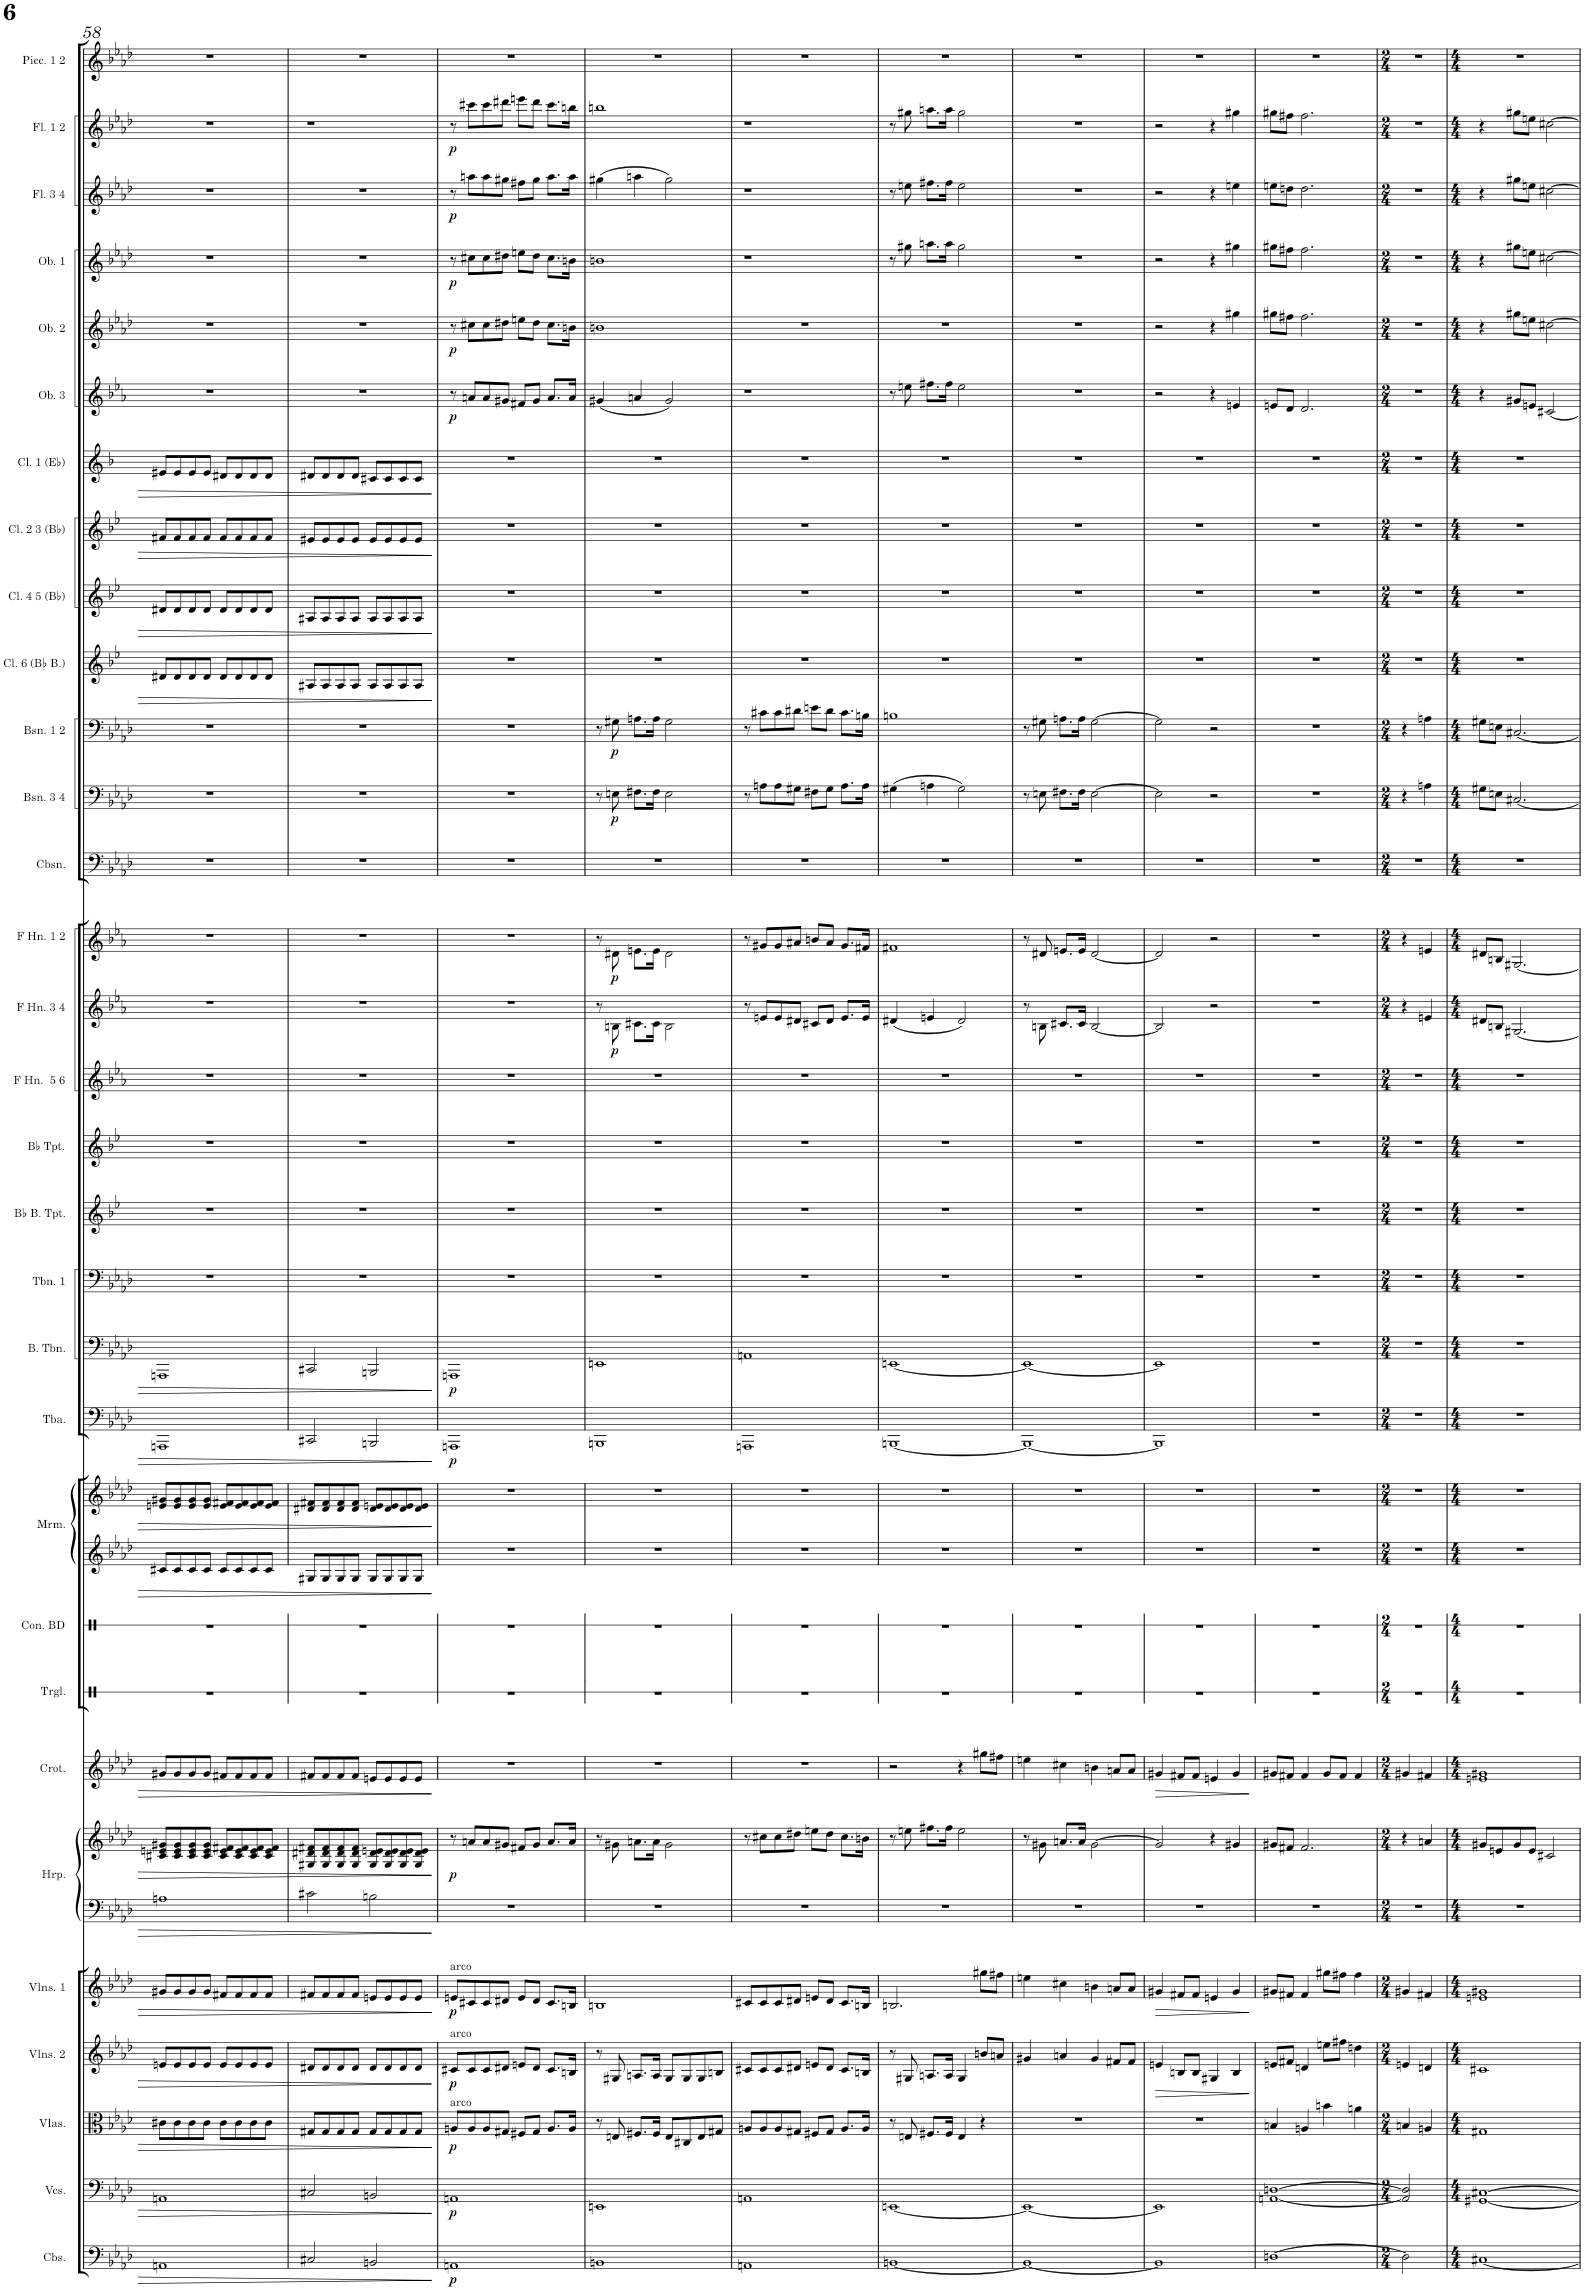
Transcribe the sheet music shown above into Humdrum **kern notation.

**kern	**dynam	**kern	**dynam	**kern	**dynam	**kern	**dynam	**kern	**dynam	**kern	**kern	**dynam	**kern	**dynam	**kern	**kern	**kern	**kern	**kern	**dynam	**kern	**dynam	**kern	**kern	**kern	**kern	**kern	**dynam	**kern	**dynam	**kern	**kern	**dynam	**kern	**dynam	**kern	**kern	**kern	**kern	**kern	**dynam	**kern	**dynam	**kern	**dynam	**kern	**dynam	**kern	**dynam	**kern
*part31	*part31	*part30	*part30	*part29	*part29	*part28	*part28	*part27	*part27	*part26	*part26	*part26	*part25	*part25	*part24	*part23	*part22	*part22	*part21	*part21	*part20	*part20	*part19	*part18	*part17	*part16	*part15	*part15	*part14	*part14	*part13	*part12	*part12	*part11	*part11	*part10	*part9	*part8	*part7	*part6	*part6	*part5	*part5	*part4	*part4	*part3	*part3	*part2	*part2	*part1
*staff33	*staff33	*staff32	*staff32	*staff31	*staff31	*staff30	*staff30	*staff29	*staff29	*staff28	*staff27	*staff27/28	*staff26	*staff26	*staff25	*staff24	*staff23	*staff22	*staff21	*staff21	*staff20	*staff20	*staff19	*staff18	*staff17	*staff16	*staff15	*staff15	*staff14	*staff14	*staff13	*staff12	*staff12	*staff11	*staff11	*staff10	*staff9	*staff8	*staff7	*staff6	*staff6	*staff5	*staff5	*staff4	*staff4	*staff3	*staff3	*staff2	*staff2	*staff1
*I"Contrabasses	*	*I"Violoncellos	*	*I"Violas	*	*I"Violins 2	*	*I"Violins 1	*	*I"Harp	*	*	*I"Crotales	*	*I"Triangle	*I"Concert Bass Drum	*I"Marimba	*	*I"Tuba	*	*I"Trombone 2	*	*I"Trombone 1	*I"Bb Bass Trumpet	*I"Bb Trumpet	*I"F Horn 5 &amp; 6	*I"F Horn 3 &amp; 4	*	*I"F Horn 1 &amp; 2	*	*I"Contrabassoon	*I"Bassoon 3 &amp; 4	*	*I"Bassoon 1 &amp; 2	*	*I"Clarinet 6 (Bb Bass)	*I"Clarinet 4 &amp; 5 (Bb)	*I"Clarinet 2 &amp; 3 (Bb)	*I"Clarinet 1 (Eb)	*I"Oboe 3 (E. Hn.)	*	*I"Oboe 2	*	*I"Oboe 1	*	*I"Flute 3 &amp; 4	*	*I"Flute 1 &amp; 2	*	*I"Piccolo 1 &amp; 2
*I'Cbs.	*	*I'Vcs.	*	*I'Vlas.	*	*I'Vlns. 2	*	*I'Vlns. 1	*	*I'Hrp.	*	*	*I'Crot.	*	*I'Trgl.	*I'Con. BD	*I'Mrm.	*	*I'Tba.	*	*I'Tbn. 2	*	*I'Tbn. 1	*I'Bb B. Tpt.	*I'Bb Tpt.	*I'F Hn. 5 6	*I'F Hn. 3 4	*	*I'F Hn. 1 2	*	*I'Cbsn.	*I'Bsn. 3 4	*	*I'Bsn. 1 2	*	*I'Cl. 6 (Bb B.)	*I'Cl. 4 5 (Bb)	*I'Cl. 2 3 (Bb)	*I'Cl. 1 (Eb)	*I'Ob. 3	*	*I'Ob. 2	*	*I'Ob. 1	*	*I'Fl. 3 4	*	*I'Fl. 1 2	*	*I'Picc. 1 2
!!LO:PB:g=z
*clefF4	*	*clefF4	*	*clefC3	*	*clefG2	*	*clefG2	*	*clefF4	*clefG2	*	*clefG2	*	*clefX	*clefX	*clefG2	*clefG2	*clefF4	*	*clefF4	*	*clefF4	*clefG2	*clefG2	*clefG2	*clefF4	*	*clefF4	*	*clefF4	*clefF4	*	*clefF4	*	*clefG2	*clefG2	*clefG2	*clefG2	*clefG2	*	*clefG2	*	*clefG2	*	*clefG2	*	*clefG2	*	*clefG2
*Trd7c12	*	*	*	*	*	*	*	*	*	*	*	*	*Trd-14c-24	*	*	*	*	*	*	*	*	*	*	*Trd8c14	*Trd1c2	*Trd4c7	*Trd4c7	*	*Trd4c7	*	*Trd7c12	*	*	*	*	*Trd8c14	*Trd1c2	*Trd1c2	*Trd-2c-3	*Trd4c7	*	*	*	*	*	*	*	*	*	*Trd-7c-12
*k[b-e-a-d-]	*	*k[b-e-a-d-]	*	*k[b-e-a-d-]	*	*k[b-e-a-d-]	*	*k[b-e-a-d-]	*	*k[b-e-a-d-]	*k[b-e-a-d-]	*	*k[b-e-a-d-]	*	*k[]	*k[]	*k[b-e-a-d-]	*k[b-e-a-d-]	*k[b-e-a-d-]	*	*k[b-e-a-d-]	*	*k[b-e-a-d-]	*k[b-e-]	*k[b-e-]	*k[b-e-a-]	*k[b-e-a-]	*	*k[b-e-a-]	*	*k[b-e-a-d-]	*k[b-e-a-d-]	*	*k[b-e-a-d-]	*	*k[b-e-]	*k[b-e-]	*k[b-e-]	*k[b-]	*k[b-e-a-]	*	*k[b-e-a-d-]	*	*k[b-e-a-d-]	*	*k[b-e-a-d-]	*	*k[b-e-a-d-]	*	*k[b-e-a-d-]
*M4/4	*	*M4/4	*	*M4/4	*	*M4/4	*	*M4/4	*	*M4/4	*M4/4	*	*M4/4	*	*M4/4	*M4/4	*M4/4	*M4/4	*M4/4	*	*M4/4	*	*M4/4	*M4/4	*M4/4	*M4/4	*M4/4	*	*M4/4	*	*M4/4	*M4/4	*	*M4/4	*	*M4/4	*M4/4	*M4/4	*M4/4	*M4/4	*	*M4/4	*	*M4/4	*	*M4/4	*	*M4/4	*	*M4/4
=58	=58	=58	=58	=58	=58	=58	=58	=58	=58	=58	=58	=58	=58	=58	=58	=58	=58	=58	=58	=58	=58	=58	=58	=58	=58	=58	=58	=58	=58	=58	=58	=58	=58	=58	=58	=58	=58	=58	=58	=58	=58	=58	=58	=58	=58	=58	=58	=58	=58	=58
1AAn	.	1AAn	.	8c#X\L	.	8en/L	.	8g#X/L	.	1An	8c#X/ 8en/ 8g#X/L	.	8g#X/L	.	1r	1r	8c#X/L	8en/ 8g#X/L	1AAAn	.	1AAAn	.	1r	1r	1r	1r	1r	.	1r	.	1r	1r	.	1r	.	8d#X/L	8d#X/L	8f#X/L	8e#X/L	1r	.	1r	.	1r	.	1r	.	1r	.	1r
.	.	.	.	8c#\	.	8e/	.	8g#/	.	.	8c#/ 8e/ 8g#/	.	8g#/	.	.	.	8c#/	8e/ 8g#/	.	.	.	.	.	.	.	.	.	.	.	.	.	.	.	.	.	8d#/	8d#/	8f#/	8e#/	.	.	.	.	.	.	.	.	.	.	.
.	.	.	.	8c#\	.	8e/	.	8g#/	.	.	8c#/ 8e/ 8g#/	.	8g#/	.	.	.	8c#/	8e/ 8g#/	.	.	.	.	.	.	.	.	.	.	.	.	.	.	.	.	.	8d#/	8d#/	8f#/	8e#/	.	.	.	.	.	.	.	.	.	.	.
.	.	.	.	8c#\J	.	8e/J	.	8g#/J	.	.	8c#/ 8e/ 8g#/J	.	8g#/J	.	.	.	8c#/J	8e/ 8g#/J	.	.	.	.	.	.	.	.	.	.	.	.	.	.	.	.	.	8d#/J	8d#/J	8f#/J	8e#/J	.	.	.	.	.	.	.	.	.	.	.
.	.	.	.	8c#\L	.	8e/L	.	8f#X/L	.	.	8c#/ 8e/ 8f#X/L	.	8f#X/L	.	.	.	8c#/L	8e/ 8f#X/L	.	.	.	.	.	.	.	.	.	.	.	.	.	.	.	.	.	8d#/L	8d#/L	8f#/L	8d#X/L	.	.	.	.	.	.	.	.	.	.	.
.	.	.	.	8c#\	.	8e/	.	8f#/	.	.	8c#/ 8e/ 8f#/	.	8f#/	.	.	.	8c#/	8e/ 8f#/	.	.	.	.	.	.	.	.	.	.	.	.	.	.	.	.	.	8d#/	8d#/	8f#/	8d#/	.	.	.	.	.	.	.	.	.	.	.
.	.	.	.	8c#\	.	8e/	.	8f#/	.	.	8c#/ 8e/ 8f#/	.	8f#/	.	.	.	8c#/	8e/ 8f#/	.	.	.	.	.	.	.	.	.	.	.	.	.	.	.	.	.	8d#/	8d#/	8f#/	8d#/	.	.	.	.	.	.	.	.	.	.	.
.	.	.	.	8c#\J	.	8e/J	.	8f#/J	.	.	8c#/ 8e/ 8f#/J	.	8f#/J	.	.	.	8c#/J	8e/ 8f#/J	.	.	.	.	.	.	.	.	.	.	.	.	.	.	.	.	.	8d#/J	8d#/J	8f#/J	8d#/J	.	.	.	.	.	.	.	.	.	.	.
=59	=59	=59	=59	=59	=59	=59	=59	=59	=59	=59	=59	=59	=59	=59	=59	=59	=59	=59	=59	=59	=59	=59	=59	=59	=59	=59	=59	=59	=59	=59	=59	=59	=59	=59	=59	=59	=59	=59	=59	=59	=59	=59	=59	=59	=59	=59	=59	=59	=59	=59
2C#X/	.	2C#X/	.	8G#X/L	.	8d#X/L	.	8f#X/L	.	2c#X\	8G#X/ 8d#X/ 8f#X/L	.	8f#X/L	.	1r	1r	8G#X/L	8d#X/ 8f#X/L	2CC#X/	.	2CC#X/	.	1r	1r	1r	1r	1r	.	1r	.	1r	1r	.	1r	.	8A#X/L	8A#X/L	8e#X/L	8d#X/L	1r	.	1r	.	1r	.	1r	.	1r	.	1r
.	.	.	.	8G#/	.	8d#/	.	8f#/	.	.	8G#/ 8d#/ 8f#/	.	8f#/	.	.	.	8G#/	8d#/ 8f#/	.	.	.	.	.	.	.	.	.	.	.	.	.	.	.	.	.	8A#/	8A#/	8e#/	8d#/	.	.	.	.	.	.	.	.	.	.	.
.	.	.	.	8G#/	.	8d#/	.	8f#/	.	.	8G#/ 8d#/ 8f#/	.	8f#/	.	.	.	8G#/	8d#/ 8f#/	.	.	.	.	.	.	.	.	.	.	.	.	.	.	.	.	.	8A#/	8A#/	8e#/	8d#/	.	.	.	.	.	.	.	.	.	.	.
.	.	.	.	8G#/J	.	8d#/J	.	8f#/J	.	.	8G#/ 8d#/ 8f#/J	.	8f#/J	.	.	.	8G#/J	8d#/ 8f#/J	.	.	.	.	.	.	.	.	.	.	.	.	.	.	.	.	.	8A#/J	8A#/J	8e#/J	8d#/J	.	.	.	.	.	.	.	.	.	.	.
2BBn/	.	2BBn/	.	8G#/L	.	8d#/L	.	8en/L	.	2Bn\	8G#/ 8d#/ 8en/L	.	8en/L	.	.	.	8G#/L	8d#/ 8en/L	2BBBn/	.	2BBBn/	.	.	.	.	.	.	.	.	.	.	.	.	.	.	8A#/L	8A#/L	8e#/L	8c#X/L	.	.	.	.	.	.	.	.	.	.	.
.	.	.	.	8G#/	.	8d#/	.	8e/	.	.	8G#/ 8d#/ 8e/	.	8e/	.	.	.	8G#/	8d#/ 8e/	.	.	.	.	.	.	.	.	.	.	.	.	.	.	.	.	.	8A#/	8A#/	8e#/	8c#/	.	.	.	.	.	.	.	.	.	.	.
.	.	.	.	8G#/	.	8d#/	.	8e/	.	.	8G#/ 8d#/ 8e/	.	8e/	.	.	.	8G#/	8d#/ 8e/	.	.	.	.	.	.	.	.	.	.	.	.	.	.	.	.	.	8A#/	8A#/	8e#/	8c#/	.	.	.	.	.	.	.	.	.	.	.
.	.	.	.	8G#/J	.	8d#/J	.	8e/J	.	.	8G#/ 8d#/ 8e/J	.	8e/J	.	.	.	8G#/J	8d#/ 8e/J	.	.	.	.	.	.	.	.	.	.	.	.	.	.	.	.	.	8A#/J	8A#/J	8e#/J	8c#/J	.	.	.	.	.	.	.	.	.	.	.
=60	=60	=60	=60	=60	=60	=60	=60	=60	=60	=60	=60	=60	=60	=60	=60	=60	=60	=60	=60	=60	=60	=60	=60	=60	=60	=60	=60	=60	=60	=60	=60	=60	=60	=60	=60	=60	=60	=60	=60	=60	=60	=60	=60	=60	=60	=60	=60	=60	=60	=60
!	!	!	!	!	!	!	!	!LO:TX:a:t=arco	!	!	!	!	!	!	!	!	!	!	!	!	!	!	!	!	!	!	!	!	!	!	!	!	!	!	!	!	!	!	!	!	!	!	!	!	!	!	!	!	!	!
!	!	!	!	!	!	!LO:TX:a:t=arco	!	!	!	!	!	!	!	!	!	!	!	!	!	!	!	!	!	!	!	!	!	!	!	!	!	!	!	!	!	!	!	!	!	!	!	!	!	!	!	!	!	!	!	!
!	!	!	!	!LO:TX:a:t=arco	!	!	!	!	!	!	!	!	!	!	!	!	!	!	!	!	!	!	!	!	!	!	!	!	!	!	!	!	!	!	!	!	!	!	!	!	!	!	!	!	!	!	!	!	!	!
!	!LO:DY:b	!	!LO:DY:b	!	!LO:DY:b	!	!LO:DY:b	!	!LO:DY:b	!	!	!LO:DY:b	!	!	!	!	!	!	!	!LO:DY:b	!	!LO:DY:b	!	!	!	!	!	!	!	!	!	!	!	!	!	!	!	!	!	!	!LO:DY:b	!	!LO:DY:b	!	!LO:DY:b	!	!LO:DY:b	!	!LO:DY:b	!
1AAn	p	1AAn	p	8An/L	p	8c#X/L	p	8en/L	p	1r	8r	p	1r	.	1r	1r	1r	1r	1AAAn	p	1AAAn	p	1r	1r	1r	1r	1r	.	1r	.	1r	1r	.	1r	.	1r	1r	1r	1r	8r	p	8r	p	8r	p	8r	p	8r	p	1r
.	.	.	.	8A/	.	8c#/	.	8c#X/	.	.	8an/L	.	.	.	.	.	.	.	.	.	.	.	.	.	.	.	.	.	.	.	.	.	.	.	.	.	.	.	.	8an/L	.	8cc#X\L	.	8cc#X\L	.	8aan\L	.	8ccc#X\L	.	.
.	.	.	.	8A/	.	8c#/	.	8c#/	.	.	8a/	.	.	.	.	.	.	.	.	.	.	.	.	.	.	.	.	.	.	.	.	.	.	.	.	.	.	.	.	8a/	.	8cc#\	.	8cc#\	.	8aa\	.	8ccc#\	.	.
.	.	.	.	8G#X/J	.	8d#X/J	.	8d#X/J	.	.	8g#X/J	.	.	.	.	.	.	.	.	.	.	.	.	.	.	.	.	.	.	.	.	.	.	.	.	.	.	.	.	8g#X/J	.	8dd#X\J	.	8dd#X\J	.	8gg#X\J	.	8ddd#X\J	.	.
.	.	.	.	8F#X/L	.	8en/L	.	8e/L	.	.	8f#X/L	.	.	.	.	.	.	.	.	.	.	.	.	.	.	.	.	.	.	.	.	.	.	.	.	.	.	.	.	8f#X/L	.	8een\L	.	8een\L	.	8ff#X\L	.	8eeen\L	.	.
.	.	.	.	8G#/J	.	8d#/J	.	8d#/J	.	.	8g#/J	.	.	.	.	.	.	.	.	.	.	.	.	.	.	.	.	.	.	.	.	.	.	.	.	.	.	.	.	8g#/J	.	8dd#\J	.	8dd#\J	.	8gg#\J	.	8ddd#\J	.	.
.	.	.	.	8.A/L	.	8.c#/L	.	8.c#/L	.	.	8.a/L	.	.	.	.	.	.	.	.	.	.	.	.	.	.	.	.	.	.	.	.	.	.	.	.	.	.	.	.	8.a/L	.	8.cc#\L	.	8.cc#\L	.	8.aa\L	.	8.ccc#\L	.	.
.	.	.	.	16A/Jk	.	16Bn/Jk	.	16Bn/Jk	.	.	16a/Jk	.	.	.	.	.	.	.	.	.	.	.	.	.	.	.	.	.	.	.	.	.	.	.	.	.	.	.	.	16a/Jk	.	16bn\Jk	.	16bn\Jk	.	16aa\Jk	.	16bbn\Jk	.	.
=61	=61	=61	=61	=61	=61	=61	=61	=61	=61	=61	=61	=61	=61	=61	=61	=61	=61	=61	=61	=61	=61	=61	=61	=61	=61	=61	=61	=61	=61	=61	=61	=61	=61	=61	=61	=61	=61	=61	=61	=61	=61	=61	=61	=61	=61	=61	=61	=61	=61	=61
1BBn	.	1EEn	.	8r	.	8r	.	1Bn	.	1r	8r	.	1r	.	1r	1r	1r	1r	1BBBn	.	1EEn	.	1r	1r	1r	1r	8r	.	8r	.	1r	8r	.	8r	.	1r	1r	1r	1r	(4g#X/	.	1bn	.	1bn	.	(4gg#X\	.	1bbn	.	1r
!	!	!	!	!	!	!	!	!	!	!	!	!	!	!	!	!	!	!	!	!	!	!	!	!	!	!	!	!LO:DY:b	!	!LO:DY:b	!	!	!LO:DY:b	!	!LO:DY:b	!	!	!	!	!	!	!	!	!	!	!	!	!	!	!
.	.	.	.	8En/	.	8G#X/	.	.	.	.	8g#X\	.	.	.	.	.	.	.	.	.	.	.	.	.	.	.	8Bn\	p	8d#X\	p	.	8En\	p	8G#X\	p	.	.	.	.	.	.	.	.	.	.	.	.	.	.	.
.	.	.	.	8.F#X/L	.	8.An/L	.	.	.	.	8.an\L	.	.	.	.	.	.	.	.	.	.	.	.	.	.	.	8.c#X\L	.	8.en\L	.	.	8.F#X\L	.	8.An\L	.	.	.	.	.	4an/	.	.	.	.	.	4aan\	.	.	.	.
.	.	.	.	16F#/Jk	.	16A/Jk	.	.	.	.	16a\Jk	.	.	.	.	.	.	.	.	.	.	.	.	.	.	.	16c#\Jk	.	16e\Jk	.	.	16F#\Jk	.	16A\Jk	.	.	.	.	.	.	.	.	.	.	.	.	.	.	.	.
.	.	.	.	8E/L	.	8G#/L	.	.	.	.	2g#\	.	.	.	.	.	.	.	.	.	.	.	.	.	.	.	2B\	.	2d#\	.	.	2E\	.	2G#\	.	.	.	.	.	2g#/)	.	.	.	.	.	2gg#\)	.	.	.	.
.	.	.	.	8C#X/	.	8G#/	.	.	.	.	.	.	.	.	.	.	.	.	.	.	.	.	.	.	.	.	.	.	.	.	.	.	.	.	.	.	.	.	.	.	.	.	.	.	.	.	.	.	.	.
.	.	.	.	8E/	.	8G#/	.	.	.	.	.	.	.	.	.	.	.	.	.	.	.	.	.	.	.	.	.	.	.	.	.	.	.	.	.	.	.	.	.	.	.	.	.	.	.	.	.	.	.	.
.	.	.	.	8G#X/J	.	8Bn/J	.	.	.	.	.	.	.	.	.	.	.	.	.	.	.	.	.	.	.	.	.	.	.	.	.	.	.	.	.	.	.	.	.	.	.	.	.	.	.	.	.	.	.	.
=62	=62	=62	=62	=62	=62	=62	=62	=62	=62	=62	=62	=62	=62	=62	=62	=62	=62	=62	=62	=62	=62	=62	=62	=62	=62	=62	=62	=62	=62	=62	=62	=62	=62	=62	=62	=62	=62	=62	=62	=62	=62	=62	=62	=62	=62	=62	=62	=62	=62	=62
1AAn	.	1AAn	.	8An/L	.	8c#X/L	.	8c#X/L	.	1r	8r	.	1r	.	1r	1r	1r	1r	1AAAn	.	1AAn	.	1r	1r	1r	1r	8r	.	8r	.	1r	8r	.	8r	.	1r	1r	1r	1r	1r	.	1r	.	1r	.	1r	.	1r	.	1r
.	.	.	.	8A/	.	8c#/	.	8c#/	.	.	8cc#X\L	.	.	.	.	.	.	.	.	.	.	.	.	.	.	.	8en/L	.	8g#X/L	.	.	8An\L	.	8c#X\L	.	.	.	.	.	.	.	.	.	.	.	.	.	.	.	.
.	.	.	.	8A/	.	8c#/	.	8c#/	.	.	8cc#\	.	.	.	.	.	.	.	.	.	.	.	.	.	.	.	8e/	.	8g#/	.	.	8A\	.	8c#\	.	.	.	.	.	.	.	.	.	.	.	.	.	.	.	.
.	.	.	.	8G#X/J	.	8d#X/J	.	8d#X/J	.	.	8dd#X\J	.	.	.	.	.	.	.	.	.	.	.	.	.	.	.	8d#X/J	.	8a#X/J	.	.	8G#X\J	.	8d#X\J	.	.	.	.	.	.	.	.	.	.	.	.	.	.	.	.
.	.	.	.	8F#X/L	.	8en/L	.	8en/L	.	.	8een\L	.	.	.	.	.	.	.	.	.	.	.	.	.	.	.	8c#X/L	.	8bn/L	.	.	8F#X\L	.	8en\L	.	.	.	.	.	.	.	.	.	.	.	.	.	.	.	.
.	.	.	.	8G#/J	.	8d#/J	.	8d#/J	.	.	8dd#\J	.	.	.	.	.	.	.	.	.	.	.	.	.	.	.	8d#/J	.	8a#/J	.	.	8G#\J	.	8d#\J	.	.	.	.	.	.	.	.	.	.	.	.	.	.	.	.
.	.	.	.	8.A/L	.	8.c#/L	.	8.c#/L	.	.	8.cc#\L	.	.	.	.	.	.	.	.	.	.	.	.	.	.	.	8.e/L	.	8.g#/L	.	.	8.A\L	.	8.c#\L	.	.	.	.	.	.	.	.	.	.	.	.	.	.	.	.
.	.	.	.	16A/Jk	.	16Bn/Jk	.	16Bn/Jk	.	.	16bn\Jk	.	.	.	.	.	.	.	.	.	.	.	.	.	.	.	16e/Jk	.	16f#X/Jk	.	.	16A\Jk	.	16Bn\Jk	.	.	.	.	.	.	.	.	.	.	.	.	.	.	.	.
=63	=63	=63	=63	=63	=63	=63	=63	=63	=63	=63	=63	=63	=63	=63	=63	=63	=63	=63	=63	=63	=63	=63	=63	=63	=63	=63	=63	=63	=63	=63	=63	=63	=63	=63	=63	=63	=63	=63	=63	=63	=63	=63	=63	=63	=63	=63	=63	=63	=63	=63
[1BBn	.	[1EEn	.	8r	.	8r	.	2.Bn/	.	1r	8r	.	2r	.	1r	1r	1r	1r	[1BBBn	.	[1EEn	.	1r	1r	1r	1r	(4d#X/	.	1f#X	.	1r	(4G#X\	.	1Bn	.	1r	1r	1r	1r	8r	.	1r	.	8r	.	8r	.	8r	.	1r
.	.	.	.	8En/	.	8G#X/	.	.	.	.	8een\	.	.	.	.	.	.	.	.	.	.	.	.	.	.	.	.	.	.	.	.	.	.	.	.	.	.	.	.	8een\	.	.	.	8gg#X\	.	8een\	.	8gg#X\	.	.
.	.	.	.	8.F#X/L	.	8.An/L	.	.	.	.	8.ff#X\L	.	.	.	.	.	.	.	.	.	.	.	.	.	.	.	4en/	.	.	.	.	4An\	.	.	.	.	.	.	.	8.ff#X\L	.	.	.	8.aan\L	.	8.ff#X\L	.	8.aan\L	.	.
.	.	.	.	16F#/Jk	.	16A/Jk	.	.	.	.	16ff#\Jk	.	.	.	.	.	.	.	.	.	.	.	.	.	.	.	.	.	.	.	.	.	.	.	.	.	.	.	.	16ff#\Jk	.	.	.	16aa\Jk	.	16ff#\Jk	.	16aa\Jk	.	.
.	.	.	.	4E/	.	4G#/	.	.	.	.	2ee\	.	4r	.	.	.	.	.	.	.	.	.	.	.	.	.	2d#/)	.	.	.	.	2G#\)	.	.	.	.	.	.	.	2ee\	.	.	.	2gg#\	.	2ee\	.	2gg#\	.	.
.	.	.	.	4r	.	8bn/L	.	8gg#X\L	.	.	.	.	8gg#X\L	.	.	.	.	.	.	.	.	.	.	.	.	.	.	.	.	.	.	.	.	.	.	.	.	.	.	.	.	.	.	.	.	.	.	.	.	.
.	.	.	.	.	.	8an/J	.	8ff#X\J	.	.	.	.	8ff#X\J	.	.	.	.	.	.	.	.	.	.	.	.	.	.	.	.	.	.	.	.	.	.	.	.	.	.	.	.	.	.	.	.	.	.	.	.	.
=64	=64	=64	=64	=64	=64	=64	=64	=64	=64	=64	=64	=64	=64	=64	=64	=64	=64	=64	=64	=64	=64	=64	=64	=64	=64	=64	=64	=64	=64	=64	=64	=64	=64	=64	=64	=64	=64	=64	=64	=64	=64	=64	=64	=64	=64	=64	=64	=64	=64	=64
1BB_	.	1EE_	.	1r	.	4g#X/	.	4een\	.	1r	8r	.	4een\	.	1r	1r	1r	1r	1BBB_	.	1EE_	.	1r	1r	1r	1r	8r	.	8r	.	1r	8r	.	8r	.	1r	1r	1r	1r	1r	.	1r	.	1r	.	1r	.	1r	.	1r
.	.	.	.	.	.	.	.	.	.	.	8g#X\	.	.	.	.	.	.	.	.	.	.	.	.	.	.	.	8Bn\	.	8d#X/	.	.	8En\	.	8G#X\	.	.	.	.	.	.	.	.	.	.	.	.	.	.	.	.
.	.	.	.	.	.	4an/	.	4cc#X\	.	.	8.an/L	.	4cc#X\	.	.	.	.	.	.	.	.	.	.	.	.	.	8.c#X/L	.	8.en/L	.	.	8.F#X\L	.	8.An\L	.	.	.	.	.	.	.	.	.	.	.	.	.	.	.	.
.	.	.	.	.	.	.	.	.	.	.	16a/Jk	.	.	.	.	.	.	.	.	.	.	.	.	.	.	.	16c#/Jk	.	16e/Jk	.	.	16F#\Jk	.	16A\Jk	.	.	.	.	.	.	.	.	.	.	.	.	.	.	.	.
.	.	.	.	.	.	4g#/	.	4bn\	.	.	[2g#\	.	4bn\	.	.	.	.	.	.	.	.	.	.	.	.	.	[2B/	.	[2d#/	.	.	[2E\	.	[2G#\	.	.	.	.	.	.	.	.	.	.	.	.	.	.	.	.
.	.	.	.	.	.	8f#X/L	.	8an/L	.	.	.	.	8an/L	.	.	.	.	.	.	.	.	.	.	.	.	.	.	.	.	.	.	.	.	.	.	.	.	.	.	.	.	.	.	.	.	.	.	.	.	.
.	.	.	.	.	.	8f#/J	.	8a/J	.	.	.	.	8a/J	.	.	.	.	.	.	.	.	.	.	.	.	.	.	.	.	.	.	.	.	.	.	.	.	.	.	.	.	.	.	.	.	.	.	.	.	.
=65	=65	=65	=65	=65	=65	=65	=65	=65	=65	=65	=65	=65	=65	=65	=65	=65	=65	=65	=65	=65	=65	=65	=65	=65	=65	=65	=65	=65	=65	=65	=65	=65	=65	=65	=65	=65	=65	=65	=65	=65	=65	=65	=65	=65	=65	=65	=65	=65	=65	=65
!	!	!	!	!	!	!	!LO:HP:b	!	!LO:HP:b	!	!	!	!	!LO:HP:b	!	!	!	!	!	!	!	!	!	!	!	!	!	!	!	!	!	!	!	!	!	!	!	!	!	!	!	!	!	!	!	!	!	!	!	!
1BB]	.	1EE]	.	1r	.	4en/	>	4g#X/	>	1r	2g#/]	.	4g#X/	>	1r	1r	1r	1r	1BBB]	.	1EE]	.	1r	1r	1r	1r	2B/]	.	2d#/]	.	1r	2E\]	.	2G#\]	.	1r	1r	1r	1r	2r	.	2r	.	2r	.	2r	.	2r	.	1r
.	.	.	.	.	.	8Bn/L	.	8f#X/L	.	.	.	.	8f#X/L	.	.	.	.	.	.	.	.	.	.	.	.	.	.	.	.	.	.	.	.	.	.	.	.	.	.	.	.	.	.	.	.	.	.	.	.	.
.	.	.	.	.	.	8B/J	.	8f#/J	.	.	.	.	8f#/J	.	.	.	.	.	.	.	.	.	.	.	.	.	.	.	.	.	.	.	.	.	.	.	.	.	.	.	.	.	.	.	.	.	.	.	.	.
.	.	.	.	.	.	4G#X/	.	4en/	.	.	4r	.	4en/	.	.	.	.	.	.	.	.	.	.	.	.	.	2r	.	2r	.	.	2r	.	2r	.	.	.	.	.	4r	.	4r	.	4r	.	4r	.	4r	.	.
.	.	.	.	.	.	4B/	.	4g#/	.	.	4g#X/	.	4g#/	.	.	.	.	.	.	.	.	.	.	.	.	.	.	.	.	.	.	.	.	.	.	.	.	.	.	4en/	.	4gg#X\	.	4gg#X\	.	4een\	.	4gg#X\	.	.
.	.	.	.	.	.	.	]	.	]	.	.	.	.	]	.	.	.	.	.	.	.	.	.	.	.	.	.	.	.	.	.	.	.	.	.	.	.	.	.	.	.	.	.	.	.	.	.	.	.	.
=66	=66	=66	=66	=66	=66	=66	=66	=66	=66	=66	=66	=66	=66	=66	=66	=66	=66	=66	=66	=66	=66	=66	=66	=66	=66	=66	=66	=66	=66	=66	=66	=66	=66	=66	=66	=66	=66	=66	=66	=66	=66	=66	=66	=66	=66	=66	=66	=66	=66	=66
[1Dn	.	[1AAn [1Dn	.	4Bn/	.	8en/L	.	8g#X/L	.	1r	8g#X/L	.	8g#X/L	.	1r	1r	1r	1r	1r	.	1r	.	1r	1r	1r	1r	1r	.	1r	.	1r	1r	.	1r	.	1r	1r	1r	1r	8en/L	.	8gg#X\L	.	8gg#X\L	.	8een\L	.	8gg#X\L	.	1r
.	.	.	.	.	.	8f#X/J	.	8f#X/J	.	.	8f#X/J	.	8f#X/J	.	.	.	.	.	.	.	.	.	.	.	.	.	.	.	.	.	.	.	.	.	.	.	.	.	.	8d/J	.	8ff#X\J	.	8ff#X\J	.	8ddn\J	.	8ff#X\J	.	.
.	.	.	.	4An/	.	4dn/	.	4f#/	.	.	2.f#/	.	4f#/	.	.	.	.	.	.	.	.	.	.	.	.	.	.	.	.	.	.	.	.	.	.	.	.	.	.	2.d/	.	2.ff#\	.	2.ff#\	.	2.dd\	.	2.ff#\	.	.
.	.	.	.	4bn\	.	8een\L	.	8gg#X\L	.	.	.	.	8g#/L	.	.	.	.	.	.	.	.	.	.	.	.	.	.	.	.	.	.	.	.	.	.	.	.	.	.	.	.	.	.	.	.	.	.	.	.	.
.	.	.	.	.	.	8ff#X\J	.	8ff#X\J	.	.	.	.	8f#/J	.	.	.	.	.	.	.	.	.	.	.	.	.	.	.	.	.	.	.	.	.	.	.	.	.	.	.	.	.	.	.	.	.	.	.	.	.
.	.	.	.	4an\	.	4ddn\	.	4ff#\	.	.	.	.	4f#/	.	.	.	.	.	.	.	.	.	.	.	.	.	.	.	.	.	.	.	.	.	.	.	.	.	.	.	.	.	.	.	.	.	.	.	.	.
=67	=67	=67	=67	=67	=67	=67	=67	=67	=67	=67	=67	=67	=67	=67	=67	=67	=67	=67	=67	=67	=67	=67	=67	=67	=67	=67	=67	=67	=67	=67	=67	=67	=67	=67	=67	=67	=67	=67	=67	=67	=67	=67	=67	=67	=67	=67	=67	=67	=67	=67
*M2/4	*	*M2/4	*	*M2/4	*	*M2/4	*	*M2/4	*	*M2/4	*M2/4	*	*M2/4	*	*M2/4	*M2/4	*M2/4	*M2/4	*M2/4	*	*M2/4	*	*M2/4	*M2/4	*M2/4	*M2/4	*M2/4	*	*M2/4	*	*M2/4	*M2/4	*	*M2/4	*	*M2/4	*M2/4	*M2/4	*M2/4	*M2/4	*	*M2/4	*	*M2/4	*	*M2/4	*	*M2/4	*	*M2/4
2D\]	.	2AA/] 2D/]	.	4Bn/	.	4en/	.	4g#X/	.	2r	4r	.	4g#X/	.	2r	2r	2r	2r	2r	.	2r	.	2r	2r	2r	2r	4r	.	4r	.	2r	4r	.	4r	.	2r	2r	2r	2r	2r	.	2r	.	2r	.	2r	.	2r	.	2r
.	.	.	.	4An/	.	4dn/	.	4f#X/	.	.	4an/	.	4f#X/	.	.	.	.	.	.	.	.	.	.	.	.	.	4en/	.	4en/	.	.	4An\	.	4An\	.	.	.	.	.	.	.	.	.	.	.	.	.	.	.	.
=68	=68	=68	=68	=68	=68	=68	=68	=68	=68	=68	=68	=68	=68	=68	=68	=68	=68	=68	=68	=68	=68	=68	=68	=68	=68	=68	=68	=68	=68	=68	=68	=68	=68	=68	=68	=68	=68	=68	=68	=68	=68	=68	=68	=68	=68	=68	=68	=68	=68	=68
*M4/4	*	*M4/4	*	*M4/4	*	*M4/4	*	*M4/4	*	*M4/4	*M4/4	*	*M4/4	*	*M4/4	*M4/4	*M4/4	*M4/4	*M4/4	*	*M4/4	*	*M4/4	*M4/4	*M4/4	*M4/4	*M4/4	*	*M4/4	*	*M4/4	*M4/4	*	*M4/4	*	*M4/4	*M4/4	*M4/4	*M4/4	*M4/4	*	*M4/4	*	*M4/4	*	*M4/4	*	*M4/4	*	*M4/4
[1C#X	.	[1GG#X [1C#X	.	1G#X	.	1c#X	.	1en 1g#X	.	1r	8g#X/L	.	1en 1g#X	.	1r	1r	1r	1r	1r	.	1r	.	1r	1r	1r	1r	8d#X/L	.	8d#X/L	.	1r	8G#X\L	.	8G#X\L	.	1r	1r	1r	1r	4r	.	4r	.	4r	.	4r	.	4r	.	1r
.	.	.	.	.	.	.	.	.	.	.	8en/	.	.	.	.	.	.	.	.	.	.	.	.	.	.	.	8Bn/J	.	8Bn/J	.	.	8En\J	.	8En\J	.	.	.	.	.	.	.	.	.	.	.	.	.	.	.	.
.	.	.	.	.	.	.	.	.	.	.	8g#/	.	.	.	.	.	.	.	.	.	.	.	.	.	.	.	[2.G#X/	.	[2.G#X/	.	.	[2.C#X/	.	[2.C#X/	.	.	.	.	.	8g#X/L	.	8gg#X\L	.	8gg#X\L	.	8gg#X\L	.	8gg#X\L	.	.
.	.	.	.	.	.	.	.	.	.	.	8e/J	.	.	.	.	.	.	.	.	.	.	.	.	.	.	.	.	.	.	.	.	.	.	.	.	.	.	.	.	8en/J	.	8een\J	.	8een\J	.	8een\J	.	8een\J	.	.
.	.	.	.	.	.	.	.	.	.	.	2c#X/	.	.	.	.	.	.	.	.	.	.	.	.	.	.	.	.	.	.	.	.	.	.	.	.	.	.	.	.	[2c#X/	.	[2cc#X\	.	[2cc#X\	.	[2cc#X\	.	[2cc#X\	.	.
=	=	=	=	=	=	=	=	=	=	=	=	=	=	=	=	=	=	=	=	=	=	=	=	=	=	=	=	=	=	=	=	=	=	=	=	=	=	=	=	=	=	=	=	=	=	=	=	=	=	=
*-	*-	*-	*-	*-	*-	*-	*-	*-	*-	*-	*-	*-	*-	*-	*-	*-	*-	*-	*-	*-	*-	*-	*-	*-	*-	*-	*-	*-	*-	*-	*-	*-	*-	*-	*-	*-	*-	*-	*-	*-	*-	*-	*-	*-	*-	*-	*-	*-	*-	*-
